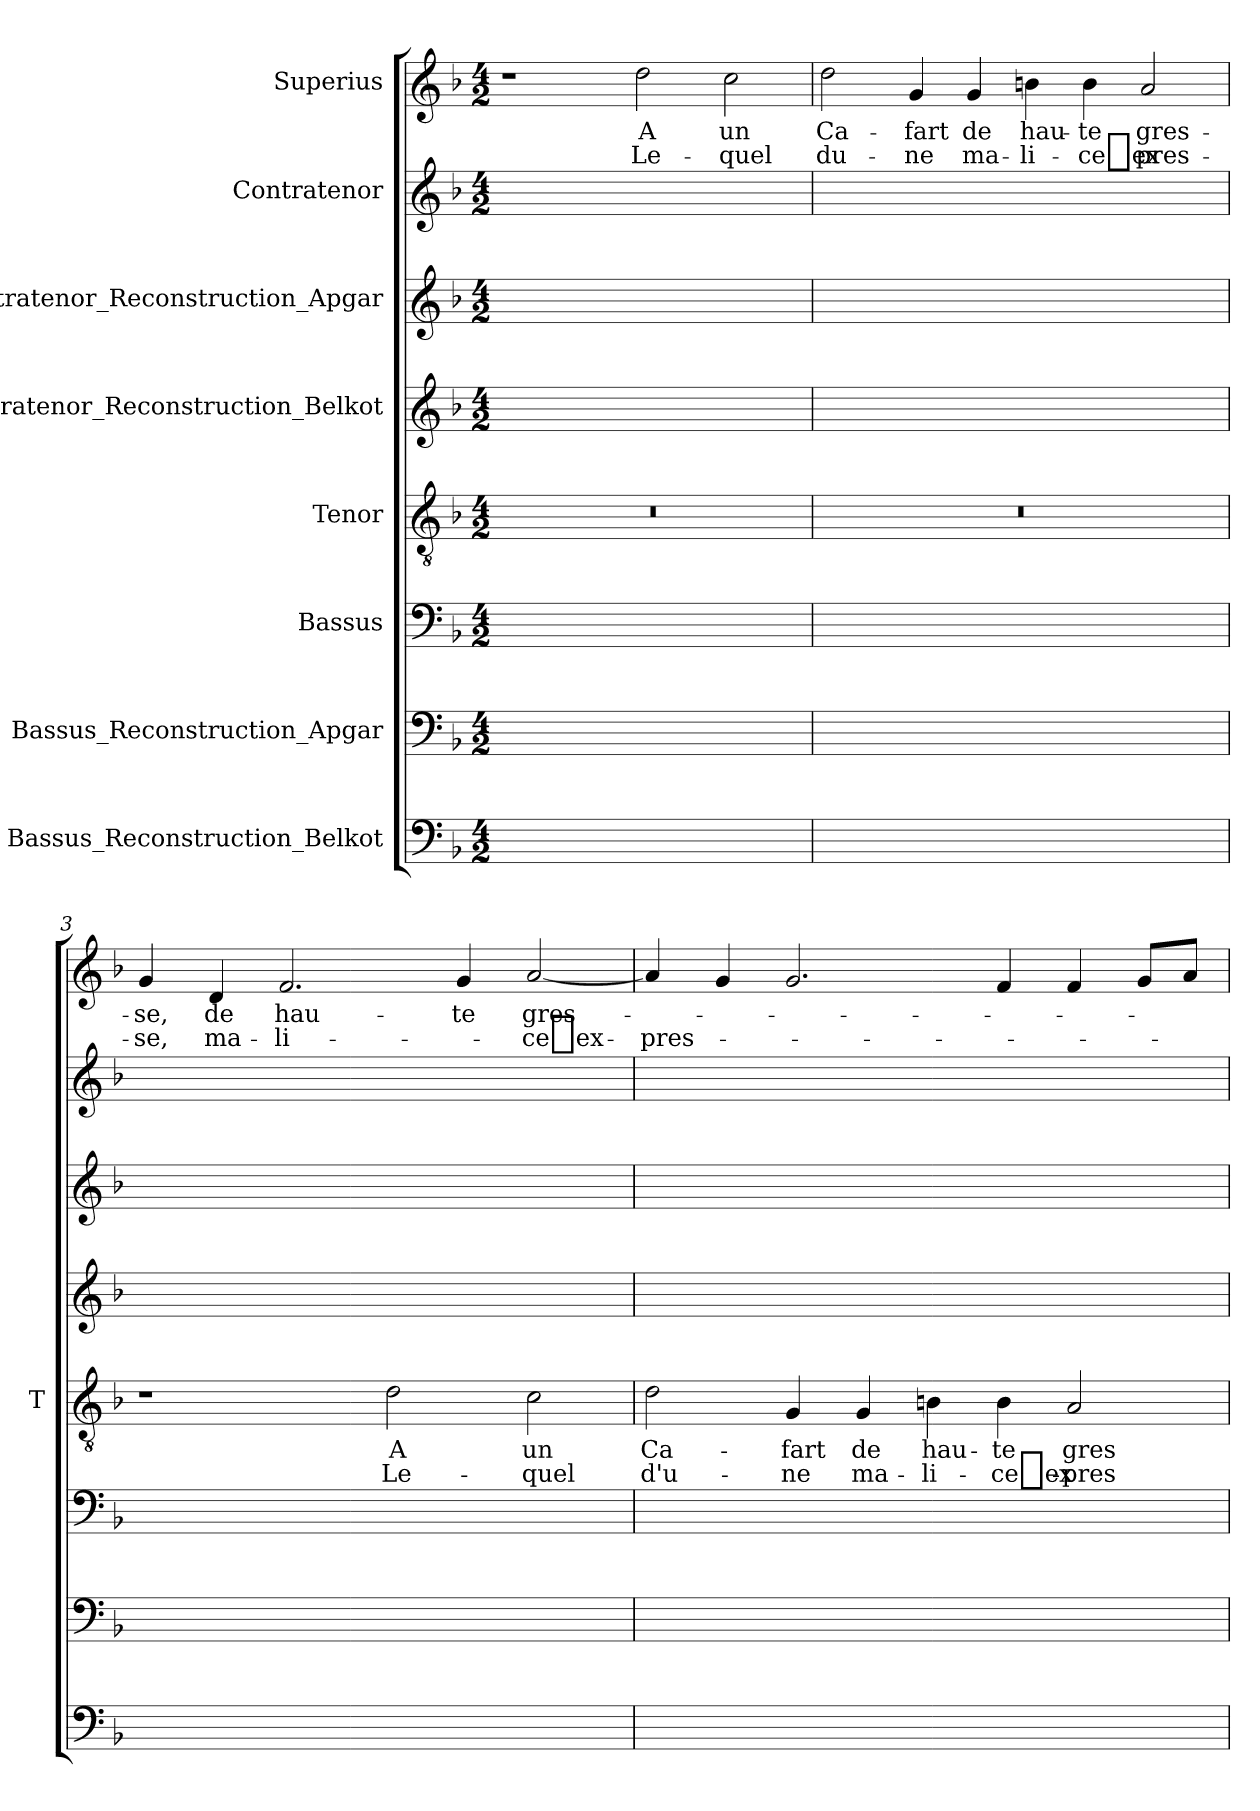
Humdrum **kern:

**kern	**kern	**kern	**kern	**text	**text	**kern	**kern	**kern	**kern	**text	**text
*part8	*part7	*part6	*part5	*part5	*part5	*part4	*part3	*part2	*part1	*part1	*part1
*staff8	*staff7	*staff6	*staff5	*staff5	*staff5	*staff4	*staff3	*staff2	*staff1	*staff1	*staff1
*I"Bassus_Reconstruction_Belkot	*I"Bassus_Reconstruction_Apgar	*I"Bassus	*I"Tenor	*	*	*I"Contratenor_Reconstruction_Belkot	*I"Contratenor_Reconstruction_Apgar	*I"Contratenor	*I"Superius	*	*
*	*	*	*I'T	*	*	*	*	*	*	*	*
*clefF4	*clefF4	*clefF4	*clefGv2	*	*	*clefG2	*clefG2	*clefG2	*clefG2	*	*
*k[b-]	*k[b-]	*k[b-]	*k[b-]	*	*	*k[b-]	*k[b-]	*k[b-]	*k[b-]	*	*
*M4/2	*M4/2	*M4/2	*M4/2	*	*	*M4/2	*M4/2	*M4/2	*M4/2	*	*
=1	=1	=1	=1	=1	=1	=1	=1	=1	=1	=1	=1
0ryy	0ryy	0ryy	0r	.	.	0ryy	0ryy	0ryy	1r	.	.
.	.	.	.	.	.	.	.	.	2dd	-A	Le-
.	.	.	.	.	.	.	.	.	2cc	-un	-quel
=2	=2	=2	=2	=2	=2	=2	=2	=2	=2	=2	=2
0ryy	0ryy	0ryy	0r	.	.	0ryy	0ryy	0ryy	2dd	Ca-	du-
.	.	.	.	.	.	.	.	.	4g	-fart	-ne
.	.	.	.	.	.	.	.	.	4g	-de	ma-
.	.	.	.	.	.	.	.	.	4bn	hau-	li-
.	.	.	.	.	.	.	.	.	4b	-te	ce_ex-
.	.	.	.	.	.	.	.	.	2a	gres-	pres-
=3	=3	=3	=3	=3	=3	=3	=3	=3	=3	=3	=3
0ryy	0ryy	0ryy	1r	.	.	0ryy	0ryy	0ryy	4g	-se,	-se,
.	.	.	.	.	.	.	.	.	4d	-de	ma-
.	.	.	.	.	.	.	.	.	2.f	hau-	li-
.	.	.	2d	-A	Le-	.	.	.	.	.	.
.	.	.	.	.	.	.	.	.	4g	-te	.
.	.	.	2c	-un	-quel	.	.	.	[2a	gres-	ce_ex-
=4	=4	=4	=4	=4	=4	=4	=4	=4	=4	=4	=4
0ryy	0ryy	0ryy	2d	Ca-	d'u-	0ryy	0ryy	0ryy	4a]	.	pres-
.	.	.	.	.	.	.	.	.	4g	.	.
.	.	.	4G	-fart	-ne	.	.	.	2.g	.	.
.	.	.	4G	-de	ma-	.	.	.	.	.	.
.	.	.	4Bn	hau-	li-	.	.	.	.	.	.
.	.	.	4B	-te	ce_ex-	.	.	.	4f	.	.
.	.	.	2A	gres-	pres-	.	.	.	4f	.	.
.	.	.	.	.	.	.	.	.	8gL	.	.
.	.	.	.	.	.	.	.	.	8aJ	.	.
=	=	=	=	=	=	=	=	=	=	=	=
*-	*-	*-	*-	*-	*-	*-	*-	*-	*-	*-	*-
